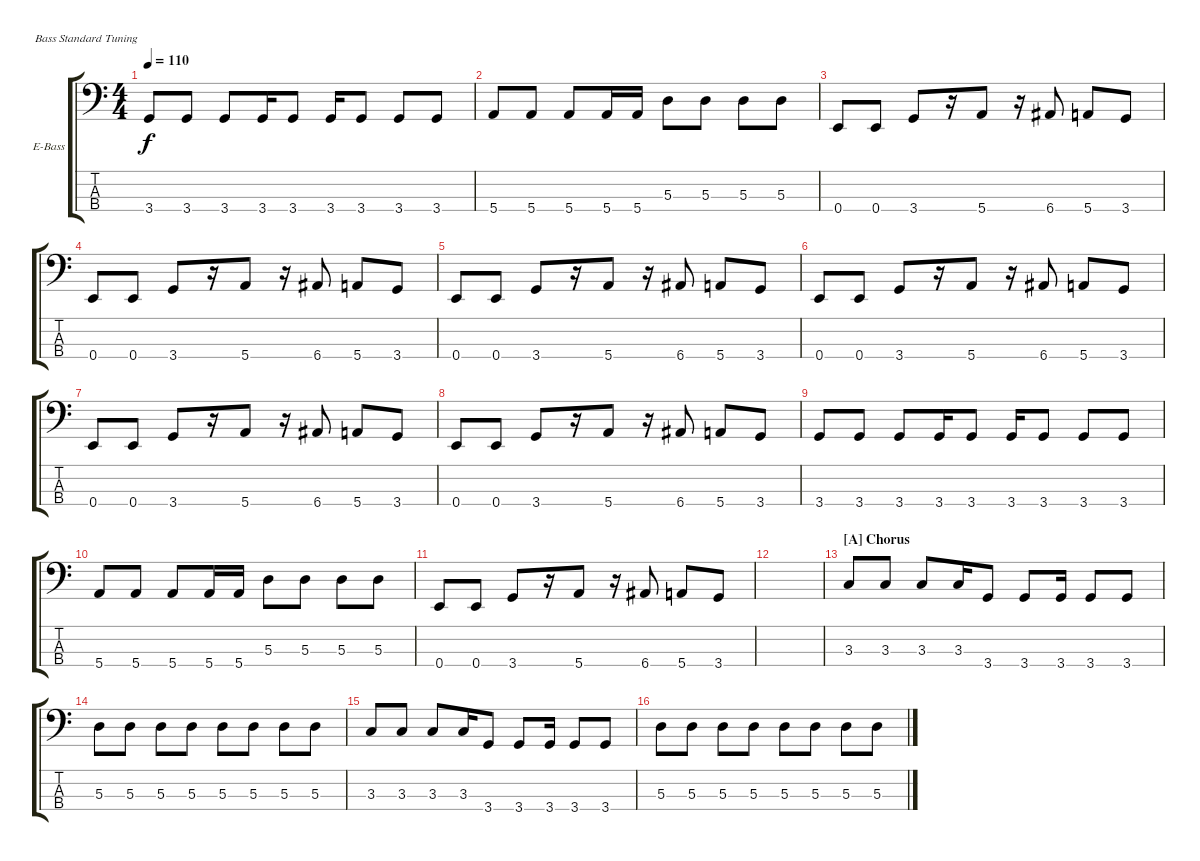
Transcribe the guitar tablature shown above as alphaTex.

\defaultSystemsLayout 4
\bracketExtendMode groupsimilarinstruments
\firstSystemTrackNameOrientation horizontal
\otherSystemsTrackNameOrientation horizontal
\track ("Electric Bass" "E-Bass") {instrument electricbassfinger}
\staff {score tabs}
\tuning (G2 D2 A1 E1)
\ts (4 4)
\tempo 110
\clef f4
\ks c
3.4.8{dy f} 3.4.8 3.4.8 3.4.16 3.4.8 3.4.16 3.4.8 3.4.8 3.4.8 |
5.4.8 5.4.8 5.4.8 5.4.16 5.4.16 5.3.8 5.3.8 5.3.8 5.3.8 |
0.4.8 0.4.8 3.4.8 r.16 5.4.8 r.16 6.4.8 5.4.8 3.4.8 |
0.4.8 0.4.8 3.4.8 r.16 5.4.8 r.16 6.4.8 5.4.8 3.4.8 |
0.4.8 0.4.8 3.4.8 r.16 5.4.8 r.16 6.4.8 5.4.8 3.4.8 |
0.4.8 0.4.8 3.4.8 r.16 5.4.8 r.16 6.4.8 5.4.8 3.4.8 |
0.4.8 0.4.8 3.4.8 r.16 5.4.8 r.16 6.4.8 5.4.8 3.4.8 |
0.4.8 0.4.8 3.4.8 r.16 5.4.8 r.16 6.4.8 5.4.8 3.4.8 |
3.4.8 3.4.8 3.4.8 3.4.16 3.4.8 3.4.16 3.4.8 3.4.8 3.4.8 |
5.4.8 5.4.8 5.4.8 5.4.16 5.4.16 5.3.8 5.3.8 5.3.8 5.3.8 |
0.4.8 0.4.8 3.4.8 r.16 5.4.8 r.16 6.4.8 5.4.8 3.4.8 |
|
\section ("A" "Chorus")
3.3.8 3.3.8 3.3.8 3.3.16 3.4.8 3.4.8 3.4.16 3.4.8 3.4.8 |
5.3.8 5.3.8 5.3.8 5.3.8 5.3.8 5.3.8 5.3.8 5.3.8 |
3.3.8 3.3.8 3.3.8 3.3.16 3.4.8 3.4.8 3.4.16 3.4.8 3.4.8 |
5.3.8 5.3.8 5.3.8 5.3.8 5.3.8 5.3.8 5.3.8 5.3.8
